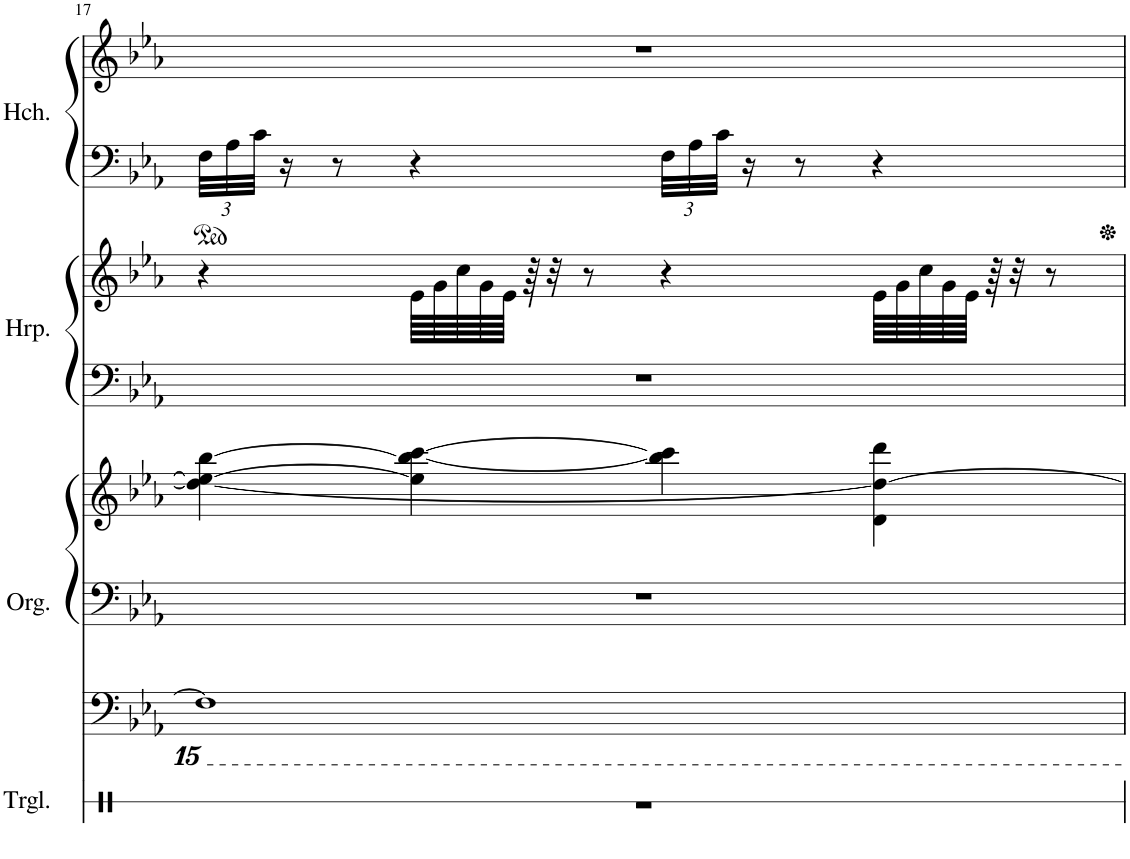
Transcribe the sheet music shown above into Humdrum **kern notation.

**kern	**kern	**kern	**kern	**kern	**kern	**kern	**kern
*part4	*part3	*part3	*part3	*part2	*part2	*part1	*part1
*staff8	*staff7	*staff6	*staff5	*staff4	*staff3	*staff2	*staff1
*I"Triangle	*I"Organ	*	*	*I"Harp	*	*I"Harpsichord	*
*I'Trgl.	*I'Org.	*	*	*I'Hrp.	*	*I'Hch.	*
!!LO:PB:g=z
*clefX	*clefF4	*clefF4	*clefG2	*clefF4	*clefG2	*clefF4	*clefG2
*k[]	*k[b-e-a-]	*k[b-e-a-]	*k[b-e-a-]	*k[b-e-a-]	*k[b-e-a-]	*k[b-e-a-]	*k[b-e-a-]
*M4/4	*M4/4	*M4/4	*M4/4	*M4/4	*M4/4	*M4/4	*M4/4
*	*	*	*	*	*	*Xbrackettup	*
=17	=17	=17	=17	=17	=17	=17	=17
1r	1FFF]	1r	4dd\_ 4ee-\_ [4bb-\	1r	4r	48F\LLL	1r
.	.	.	.	.	.	48A-\	.
.	.	.	.	.	.	48c\JJJ	.
.	.	.	.	.	.	16r	.
.	.	.	.	.	.	8r	.
.	.	.	4ee-\] 4bb-\_ [4ccc\	.	64e-\LLLL	4r	.
.	.	.	.	.	64g\	.	.
.	.	.	.	.	64cc\	.	.
.	.	.	.	.	64g\	.	.
.	.	.	.	.	64e-\JJJJ	.	.
.	.	.	.	.	64r	.	.
.	.	.	.	.	32r	.	.
.	.	.	.	.	8r	.	.
.	.	.	4bb-\] 4ccc\]	.	4r	48F\LLL	.
.	.	.	.	.	.	48A-\	.
.	.	.	.	.	.	48c\JJJ	.
.	.	.	.	.	.	16r	.
.	.	.	.	.	.	8r	.
.	.	.	4d\ 4dd\_ 4ddd\	.	64e-\LLLL	4r	.
.	.	.	.	.	64g\	.	.
.	.	.	.	.	64cc\	.	.
.	.	.	.	.	64g\	.	.
.	.	.	.	.	64e-\JJJJ	.	.
.	.	.	.	.	64r	.	.
.	.	.	.	.	32r	.	.
.	.	.	.	.	8r	.	.
=	=	=	=	=	=	=	=
*-	*-	*-	*-	*-	*-	*-	*-
